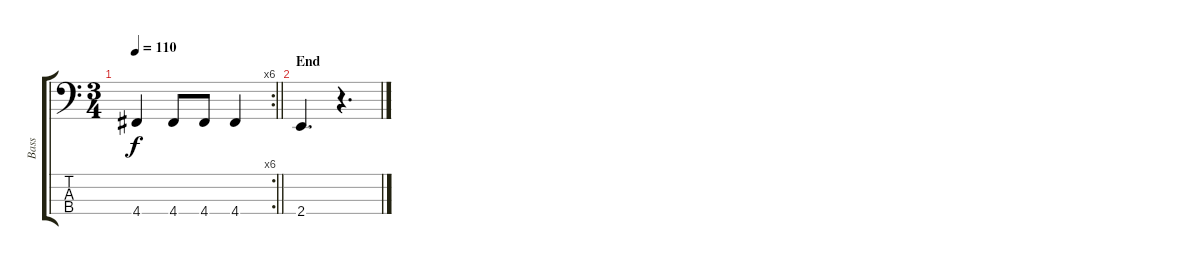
\track ("Bass" "Bass") {instrument electricbasspick}
\staff {score tabs}
\tuning (G2 D2 A1 D1) {hide}
\rc 6
\ts (3 4)
\tempo 110
\clef f4
\barLineRight lightlight
\ks c
4.4.4{dy f} 4.4.8 4.4.8 4.4.4 |
\section ("" "End")
2.4.4{d} r.4{d}
